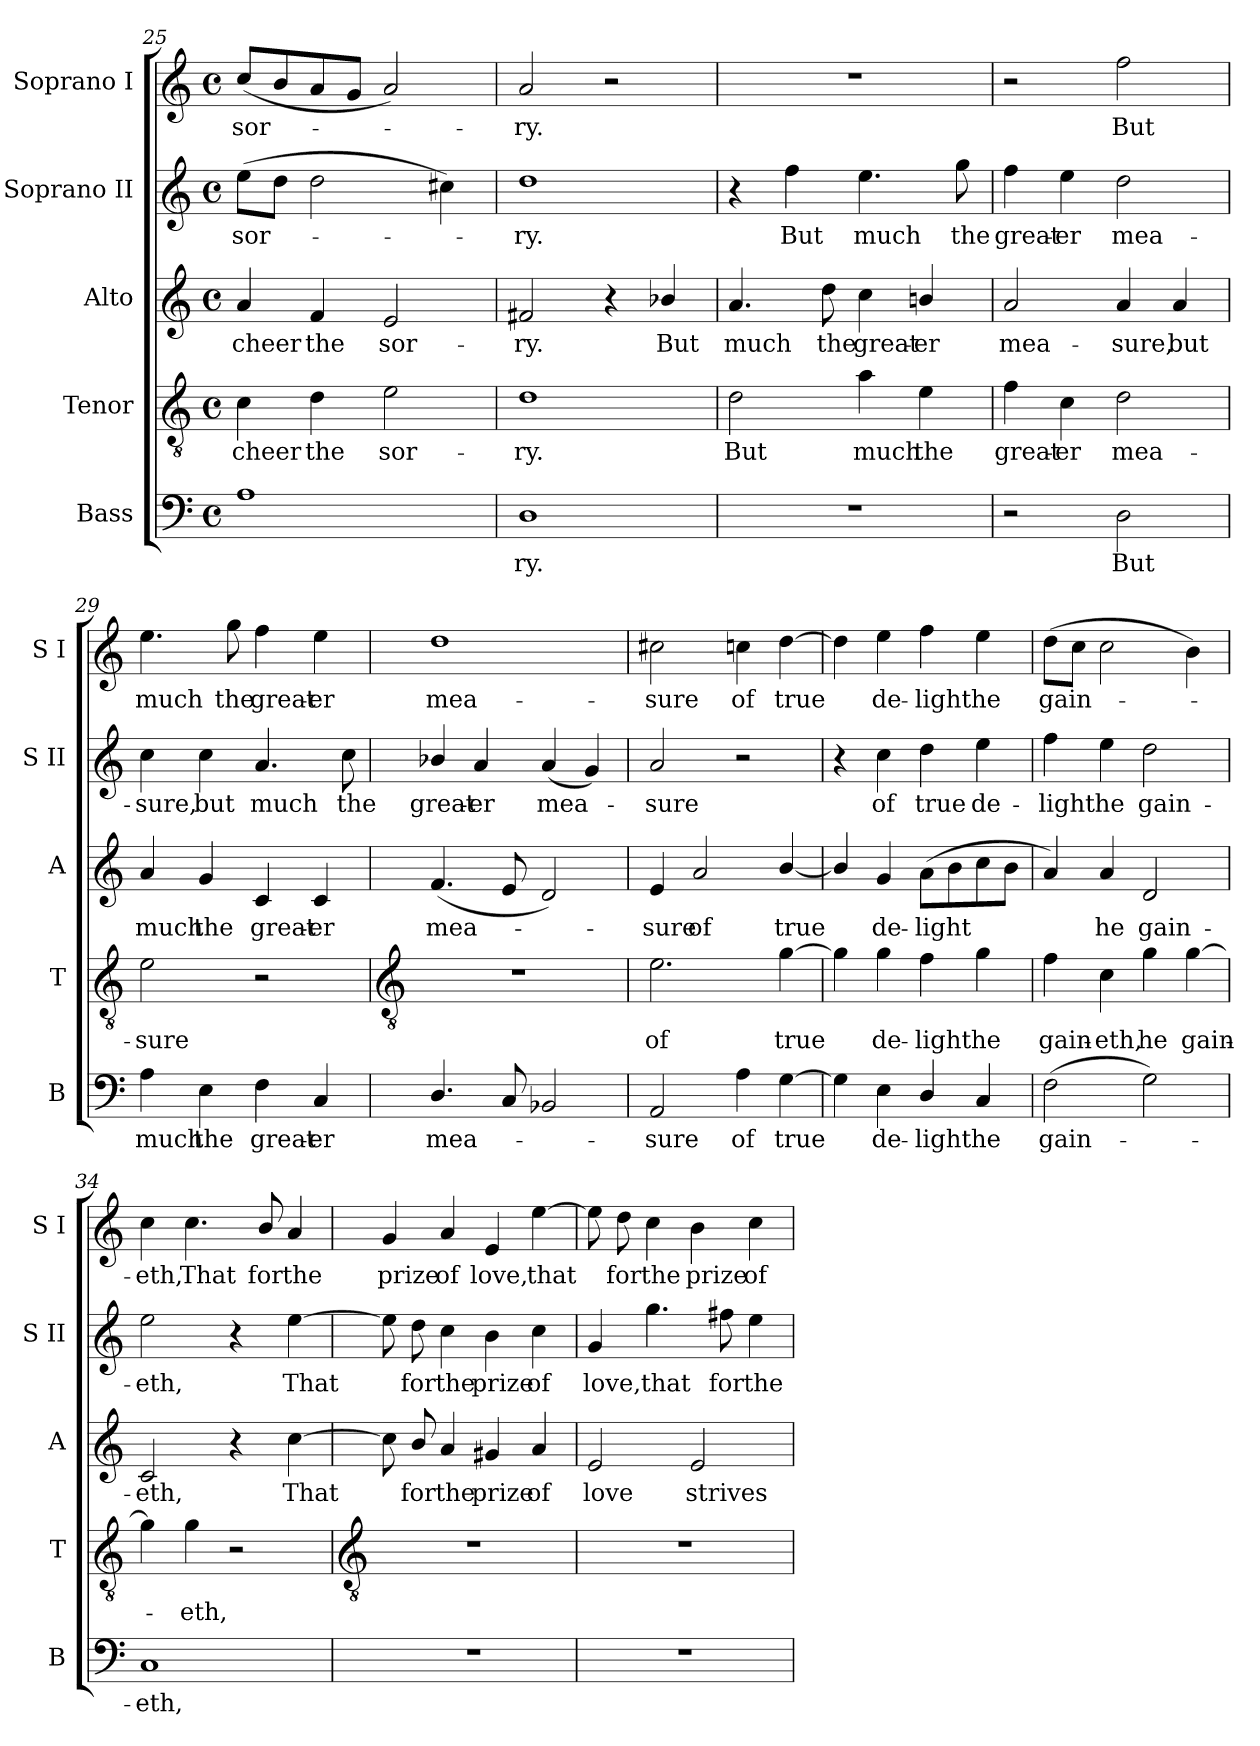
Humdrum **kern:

**kern	**text	**kern	**text	**kern	**text	**kern	**text	**kern	**text
*part5	*part5	*part4	*part4	*part3	*part3	*part2	*part2	*part1	*part1
*staff5	*staff5	*staff4	*staff4	*staff3	*staff3	*staff2	*staff2	*staff1	*staff1
*I"Bass	*	*I"Tenor	*	*I"Alto	*	*I"Soprano II	*	*I"Soprano I	*
*I'B	*	*I'T	*	*I'A	*	*I'S II	*	*I'S I	*
!!LO:LB:g=z
*clefF4	*	*clefGv2	*	*clefG2	*	*clefG2	*	*clefG2	*
*k[]	*	*k[]	*	*k[]	*	*k[]	*	*k[]	*
*C:	*	*C:	*	*C:	*	*C:	*	*C:	*
*M4/4	*	*M4/4	*	*M4/4	*	*M4/4	*	*M4/4	*
*met(c)	*	*met(c)	*	*met(c)	*	*met(c)	*	*met(c)	*
=25	=25	=25	=25	=25	=25	=25	=25	=25	=25
!	!	!	!LO:LY:b	!	!LO:LY:b	!	!LO:LY:b	!	!LO:LY:b
1A	.	4c	cheer	4a	cheer	(>8eeL	sor-	(<8ccL	sor-
.	.	.	.	.	.	8ddJ	.	8b	.
!	!	!	!LO:LY:b	!	!LO:LY:b	!	!	!	!
.	.	4d	the	4f	the	2dd	.	8a	.
.	.	.	.	.	.	.	.	8gJ	.
!	!	!	!LO:LY:b	!	!LO:LY:b	!	!	!	!
.	.	2e	sor-	2e	sor-	.	.	2a)	.
.	.	.	.	.	.	4cc#X)	.	.	.
=26	=26	=26	=26	=26	=26	=26	=26	=26	=26
!	!LO:LY:b	!	!LO:LY:b	!	!LO:LY:b	!	!LO:LY:b	!	!LO:LY:b
1D	ry.	1d	-ry.	2f#X	-ry.	1dd	ry.	2a	ry.
.	.	.	.	4r	.	.	.	2r	.
!	!	!	!	!	!LO:LY:b	!	!	!	!
.	.	.	.	4b-X/	But	.	.	.	.
=27	=27	=27	=27	=27	=27	=27	=27	=27	=27
!	!	!	!LO:LY:b	!	!LO:LY:b	!	!	!	!
1r	.	2d	But	4.a	much	4r	.	1r	.
!	!	!	!	!	!	!	!LO:LY:b	!	!
.	.	.	.	.	.	4ff	But	.	.
!	!	!	!	!	!LO:LY:b	!	!	!	!
.	.	.	.	8dd	the	.	.	.	.
!	!	!	!LO:LY:b	!	!LO:LY:b	!	!LO:LY:b	!	!
.	.	4a	much	4cc	great-	4.ee	much	.	.
!	!	!	!LO:LY:b	!	!LO:LY:b	!	!	!	!
.	.	4e	the	4bn/	-er	.	.	.	.
!	!	!	!	!	!	!	!LO:LY:b	!	!
.	.	.	.	.	.	8gg	the	.	.
=28	=28	=28	=28	=28	=28	=28	=28	=28	=28
!	!	!	!LO:LY:b	!	!LO:LY:b	!	!LO:LY:b	!	!
2r	.	4f	great-	2a	mea-	4ff	great-	2r	.
!	!	!	!LO:LY:b	!	!	!	!LO:LY:b	!	!
.	.	4c	-er	.	.	4ee	-er	.	.
!	!LO:LY:b	!	!LO:LY:b	!	!LO:LY:b	!	!LO:LY:b	!	!LO:LY:b
2D	But	2d	mea-	4a	-sure,	2dd	mea-	2ff	But
!	!	!	!	!	!LO:LY:b	!	!	!	!
.	.	.	.	4a	but	.	.	.	.
=29	=29	=29	=29	=29	=29	=29	=29	=29	=29
!	!LO:LY:b	!	!LO:LY:b	!	!LO:LY:b	!	!LO:LY:b	!	!LO:LY:b
4A	much	2e	-sure	4a	much	4cc	-sure,	4.ee	much
!	!LO:LY:b	!	!	!	!LO:LY:b	!	!LO:LY:b	!	!
4E	the	.	.	4g	the	4cc	but	.	.
!	!	!	!	!	!	!	!	!	!LO:LY:b
.	.	.	.	.	.	.	.	8gg	the
!	!LO:LY:b	!	!	!	!LO:LY:b	!	!LO:LY:b	!	!LO:LY:b
4F	great-	2r	.	4c	great-	4.a	much	4ff	great-
!	!LO:LY:b	!	!	!	!LO:LY:b	!	!	!	!LO:LY:b
4C	-er	.	.	4c	-er	.	.	4ee	-er
!	!	!	!	!	!	!	!LO:LY:b	!	!
.	.	.	.	.	.	8cc	the	.	.
!!LO:LB:g=z
=30	=30	=30	=30	=30	=30	=30	=30	=30	=30
*	*	*clefGv2	*	*	*	*	*	*	*
!	!LO:LY:b	!	!	!	!LO:LY:b	!	!LO:LY:b	!	!LO:LY:b
4.D/	mea-	1r	.	(<4.f	mea-	4b-X/	great-	1dd	mea-
!	!	!	!	!	!	!	!LO:LY:b	!	!
.	.	.	.	.	.	4a	-er	.	.
8C	.	.	.	8e	.	.	.	.	.
!	!	!	!	!	!	!	!LO:LY:b	!	!
2BB-X	.	.	.	2d)	.	(<4a	mea-	.	.
.	.	.	.	.	.	4g)	.	.	.
=31	=31	=31	=31	=31	=31	=31	=31	=31	=31
!	!LO:LY:b	!	!LO:LY:b	!	!LO:LY:b	!	!LO:LY:b	!	!LO:LY:b
2AA	sure	2.e	of	4e	sure	2a	sure	2cc#X	-sure
!	!	!	!	!	!LO:LY:b	!	!	!	!
.	.	.	.	2a	of	.	.	.	.
!	!LO:LY:b	!	!	!	!	!	!	!	!LO:LY:b
4A	of	.	.	.	.	2r	.	4ccn	of
!	!LO:LY:b	!	!LO:LY:b	!	!LO:LY:b	!	!	!	!LO:LY:b
[4G	true	[4g	true	[4b/	true	.	.	[4dd	true
=32	=32	=32	=32	=32	=32	=32	=32	=32	=32
4G]	.	4g]	.	4b/]	.	4r	.	4dd]	.
!	!LO:LY:b	!	!LO:LY:b	!	!LO:LY:b	!	!LO:LY:b	!	!LO:LY:b
4E	de-	4g	de-	4g	de-	4cc	of	4ee	de-
!	!LO:LY:b	!	!LO:LY:b	!	!LO:LY:b	!	!LO:LY:b	!	!LO:LY:b
4D/	-light	4f	-light	(>8aL	-light	4dd	true	4ff	-light
.	.	.	.	8b	.	.	.	.	.
!	!LO:LY:b	!	!LO:LY:b	!	!	!	!LO:LY:b	!	!LO:LY:b
4C	he	4g	he	8cc	.	4ee	de-	4ee	he
.	.	.	.	8bJ	.	.	.	.	.
=33	=33	=33	=33	=33	=33	=33	=33	=33	=33
!	!LO:LY:b	!	!LO:LY:b	!	!	!	!LO:LY:b	!	!LO:LY:b
(>2F	gain-	4f	gain-	4a)	.	4ff	-light	(>8ddL	gain-
.	.	.	.	.	.	.	.	8ccJ	.
!	!	!	!LO:LY:b	!	!LO:LY:b	!	!LO:LY:b	!	!
.	.	4c	-eth,	4a	he	4ee	he	2cc	.
!	!	!	!LO:LY:b	!	!LO:LY:b	!	!LO:LY:b	!	!
2G)	.	4g	he	2d	gain-	2dd	gain-	.	.
!	!	!	!LO:LY:b	!	!	!	!	!	!
.	.	[4g	gain-	.	.	.	.	4b)	.
=34	=34	=34	=34	=34	=34	=34	=34	=34	=34
!	!LO:LY:b	!	!	!	!LO:LY:b	!	!LO:LY:b	!	!LO:LY:b
1C	eth,	4g]	.	2c	-eth,	2ee	-eth,	4cc	eth,
!	!	!	!LO:LY:b	!	!	!	!	!	!LO:LY:b
.	.	4g	eth,	.	.	.	.	4.cc	That
.	.	2r	.	4r	.	4r	.	.	.
!	!	!	!	!	!	!	!	!	!LO:LY:b
.	.	.	.	.	.	.	.	8b/	for
!	!	!	!	!	!LO:LY:b	!	!LO:LY:b	!	!LO:LY:b
.	.	.	.	[4cc	That	[4ee	That	4a	the
!!LO:LB:g=z
=35	=35	=35	=35	=35	=35	=35	=35	=35	=35
*	*	*clefGv2	*	*	*	*	*	*	*
!	!	!	!	!	!	!	!	!	!LO:LY:b
1r	.	1r	.	8cc]	.	8ee]	.	4g	prize
!	!	!	!	!	!LO:LY:b	!	!LO:LY:b	!	!
.	.	.	.	8b/	for	8dd	for	.	.
!	!	!	!	!	!LO:LY:b	!	!LO:LY:b	!	!LO:LY:b
.	.	.	.	4a	the	4cc	the	4a	of
!	!	!	!	!	!LO:LY:b	!	!LO:LY:b	!	!LO:LY:b
.	.	.	.	4g#X	prize	4b	prize	4e	love,
!	!	!	!	!	!LO:LY:b	!	!LO:LY:b	!	!LO:LY:b
.	.	.	.	4a	of	4cc	of	[4ee	that
=36	=36	=36	=36	=36	=36	=36	=36	=36	=36
!	!	!	!	!	!LO:LY:b	!	!LO:LY:b	!	!
1r	.	1r	.	2e	love	4g	love,	8ee]	.
!	!	!	!	!	!	!	!	!	!LO:LY:b
.	.	.	.	.	.	.	.	8dd	for
!	!	!	!	!	!	!	!LO:LY:b	!	!LO:LY:b
.	.	.	.	.	.	4.gg	that	4cc	the
!	!	!	!	!	!LO:LY:b	!	!	!	!LO:LY:b
.	.	.	.	2e	strives	.	.	4b	prize
!	!	!	!	!	!	!	!LO:LY:b	!	!
.	.	.	.	.	.	8ff#X	for	.	.
!	!	!	!	!	!	!	!LO:LY:b	!	!LO:LY:b
.	.	.	.	.	.	4ee	the	4cc	of
=	=	=	=	=	=	=	=	=	=
*-	*-	*-	*-	*-	*-	*-	*-	*-	*-
